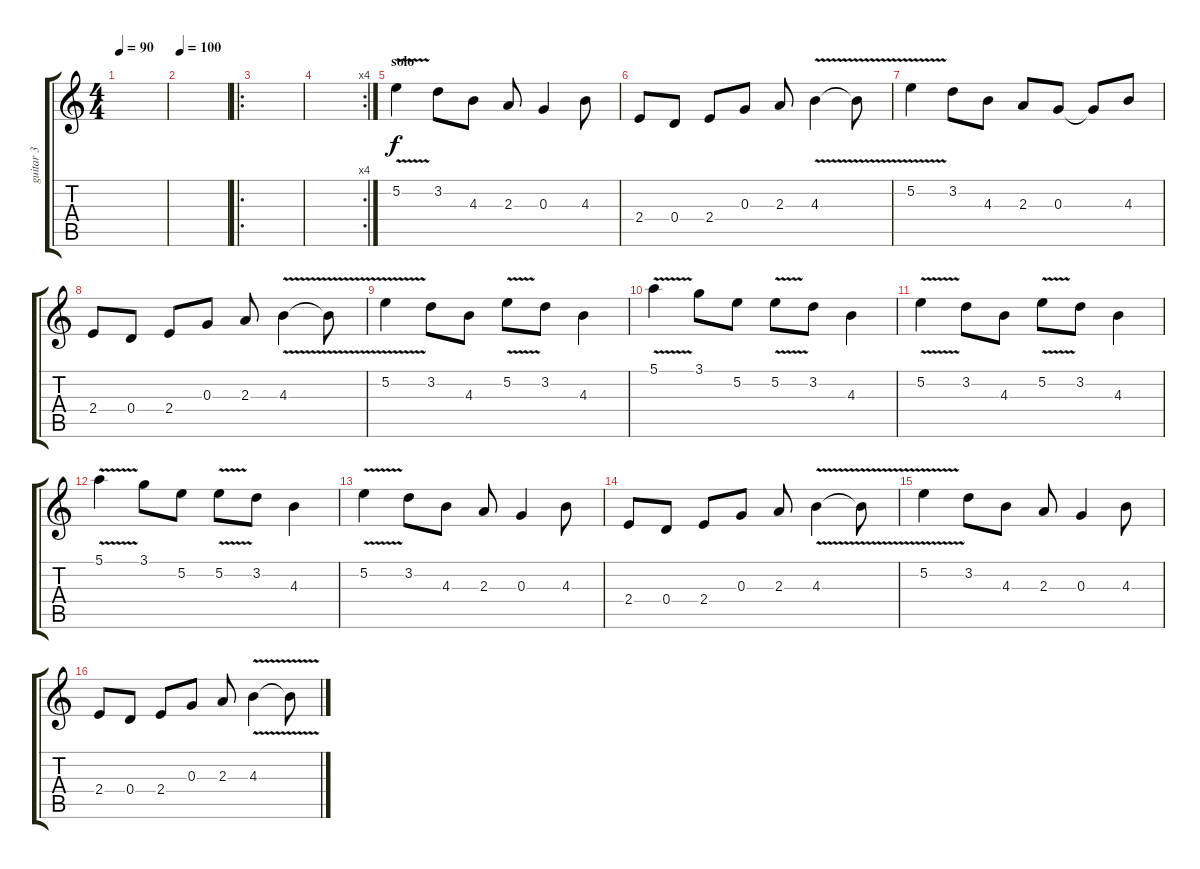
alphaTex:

\track ("guitar 3" "guitar 3") {instrument electricguitarjazz}
\staff {score tabs}
\tuning (E4 B3 G3 D3 A2 E2) {hide}
\ts (4 4)
\tempo 90
\clef g2
\ks c
|
\tempo 100
|
\ro
|
\rc 4
|
\section ("" "solo")
5.2{v}.4{volume 10 instrument distortionguitar} 3.2.8 4.3.8 2.3.8 0.3.4 4.3.8 |
2.4.8 0.4.8 2.4.8 0.3.8 2.3.8 4.3{v}.4 4.3{t}.8 |
5.2{v}.4 3.2.8 4.3.8 2.3.8 0.3.8 0.3{t}.8 4.3.8 |
2.4.8 0.4.8 2.4.8 0.3.8 2.3.8 4.3{v}.4 4.3{t}.8 |
5.2{v}.4 3.2.8 4.3.8 5.2{v}.8 3.2.8 4.3.4 |
5.1{v}.4 3.1.8 5.2.8 5.2{v}.8 3.2.8 4.3.4 |
5.2{v}.4 3.2.8 4.3.8 5.2{v}.8 3.2.8 4.3.4 |
5.1{v}.4 3.1.8 5.2.8 5.2{v}.8 3.2.8 4.3.4 |
5.2{v}.4 3.2.8 4.3.8 2.3.8 0.3.4 4.3.8 |
2.4.8 0.4.8 2.4.8 0.3.8 2.3.8 4.3{v}.4 4.3{t}.8 |
5.2{v}.4 3.2.8 4.3.8 2.3.8 0.3.4 4.3.8 |
2.4.8 0.4.8 2.4.8 0.3.8 2.3.8 4.3{v}.4 4.3{t}.8
